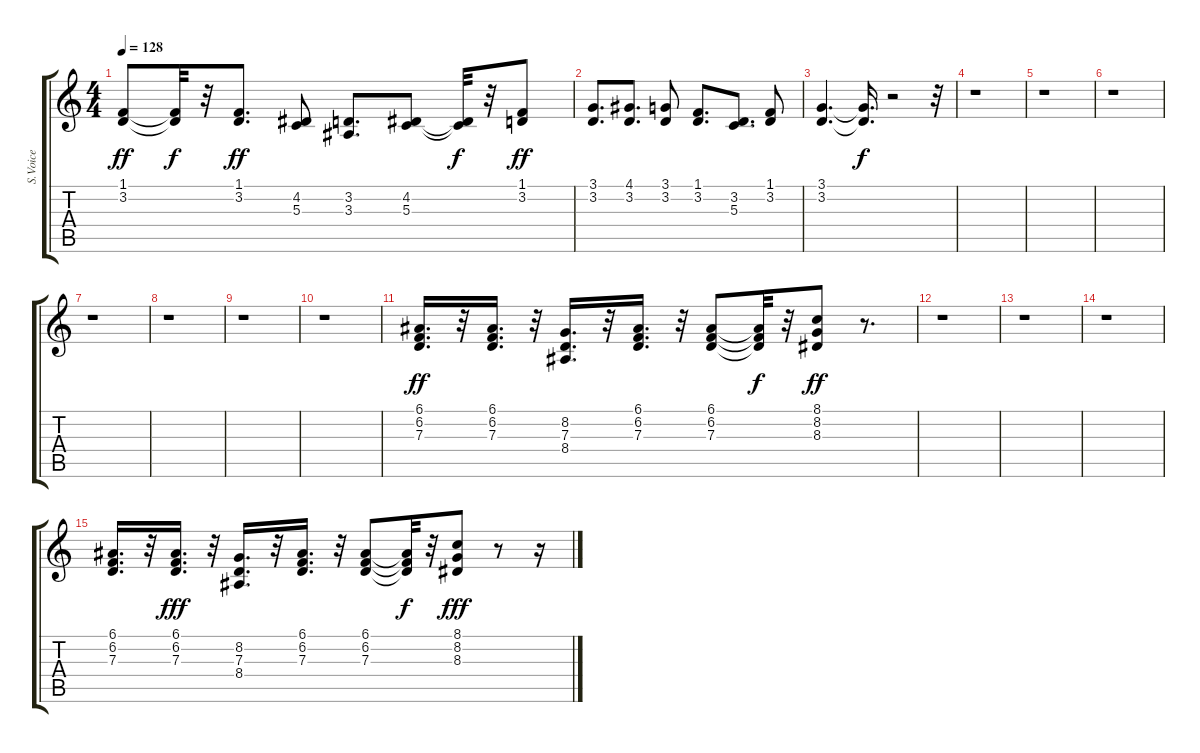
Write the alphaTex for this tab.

\track ("S.Voice" "S.Voice") {instrument synthvoice}
\staff {score tabs}
\tuning (E4 B3 G3 D3 A2 E2) {hide}
\ts (4 4)
\tempo 128
\clef g2
\ks c
(1.1 3.2).8{dy ff} (1.1{t} 3.2{t}).32{dy f} r.32 (1.1 3.2).8{d dy ff} (4.2 5.3).8 (3.2 3.3).8{d} (4.2 5.3).8 (4.2{t} 5.3{t}).32{dy f} r.32 (1.1 3.2).8{dy ff} |
(3.1 3.2).8{d} (4.1 3.2).8{d} (3.1 3.2).8 (1.1 3.2).8{d} (3.2 5.3).8{d} (1.1 3.2).8 |
(3.1 3.2).4{d} (3.1{t} 3.2{t}).16{d dy f} r.2 r.32 |
r.1 |
r.1 |
r.1 |
r.1 |
r.1 |
r.1 |
r.1 |
(6.1 6.2 7.3).16{d dy ff} r.32 (6.1 6.2 7.3).16{d} r.32 (8.2 7.3 8.4).16{d} r.32 (6.1 6.2 7.3).16{d} r.32 (6.1 6.2 7.3).8 (6.1{t} 6.2{t} 7.3{t}).32{dy f} r.32 (8.1 8.2 8.3).8{dy ff} r.8{d} |
r.1 |
r.1 |
r.1 |
(6.1 6.2 7.3).16{d} r.32 (6.1 6.2 7.3).16{d dy fff} r.32 (8.2 7.3 8.4).16{d} r.32 (6.1 6.2 7.3).16{d} r.32 (6.1 6.2 7.3).8 (6.1{t} 6.2{t} 7.3{t}).32{dy f} r.32 (8.1 8.2 8.3).8{dy fff} r.8 r.16
